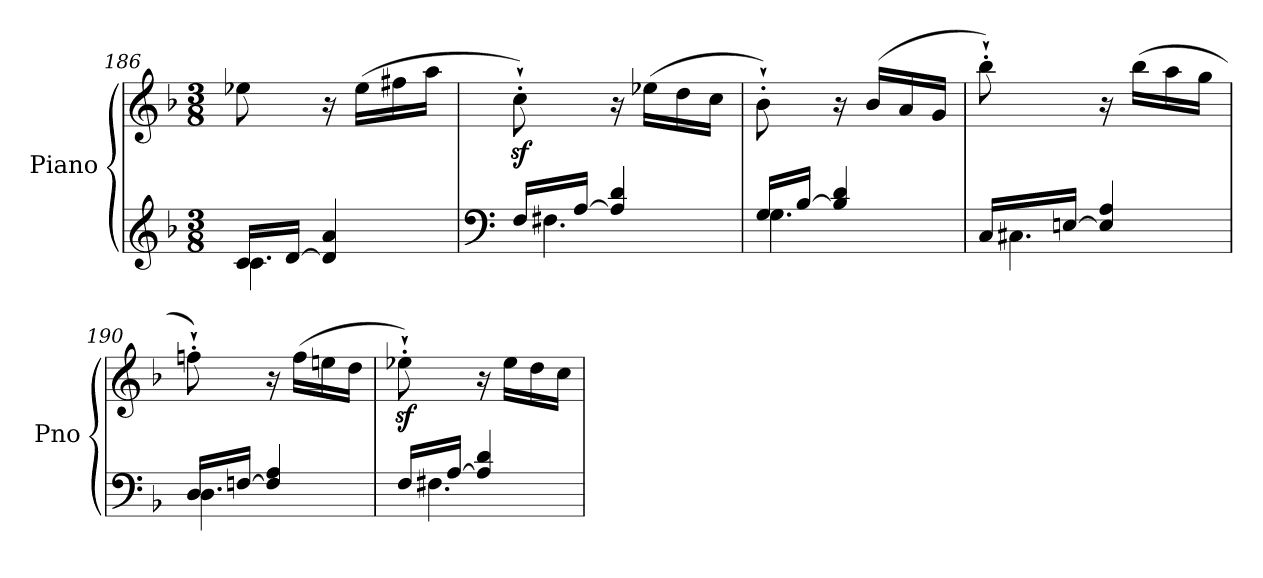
**kern	**kern
*part1	*part1
*staff2	*staff1
*I"Piano	*
*I'Pno	*
!!LO:LB:g=z
*clefG2	*clefG2
*k[b-]	*k[b-]
*M3/8	*M3/8
=186	=186
*^	*
16c/LL	4.c\	8ee-X\
[16d/JJ	.	.
4d/] 4a/	.	16r
.	.	(>16ee-\LL
.	.	16ff#X\
.	.	16aa\JJ
!!LO:LB:g=z
=187	=187	=187
*clefF4	*	*
16F/LL	4.F#X\	8ccz<'`\)
[16A/JJ	.	.
4A/] 4d/	.	16r
.	.	(>16ee-X\LL
.	.	16dd\
.	.	16cc\JJ
=188	=188	=188
16G/LL	4.G\	8b-'`\)
[16B-/JJ	.	.
4B-/] 4d/	.	16r
.	.	(<16b-/LL
.	.	16a/
.	.	16g/JJ
=189	=189	=189
16C/LL	4.C#X\	8bb-'`\)
[16En/JJ	.	.
4E/] 4A/	.	16r
.	.	(>16bb-\LL
.	.	16aa\
.	.	16gg\JJ
=190	=190	=190
16D/LL	4.D\	8ffn'`\)
[16Fn/JJ	.	.
4F/] 4A/	.	16r
.	.	(>16ff\LL
.	.	16een\
.	.	16dd\JJ
!!LO:LB:g=z
=191	=191	=191
16F/LL	4.F#X\	8ee-Xz<'`\)
[16A/JJ	.	.
4A/] 4d/	.	16r
.	.	16ee-\LL
.	.	16dd\
.	.	16cc\JJ
*v	*v	*
=	=
*-	*-
